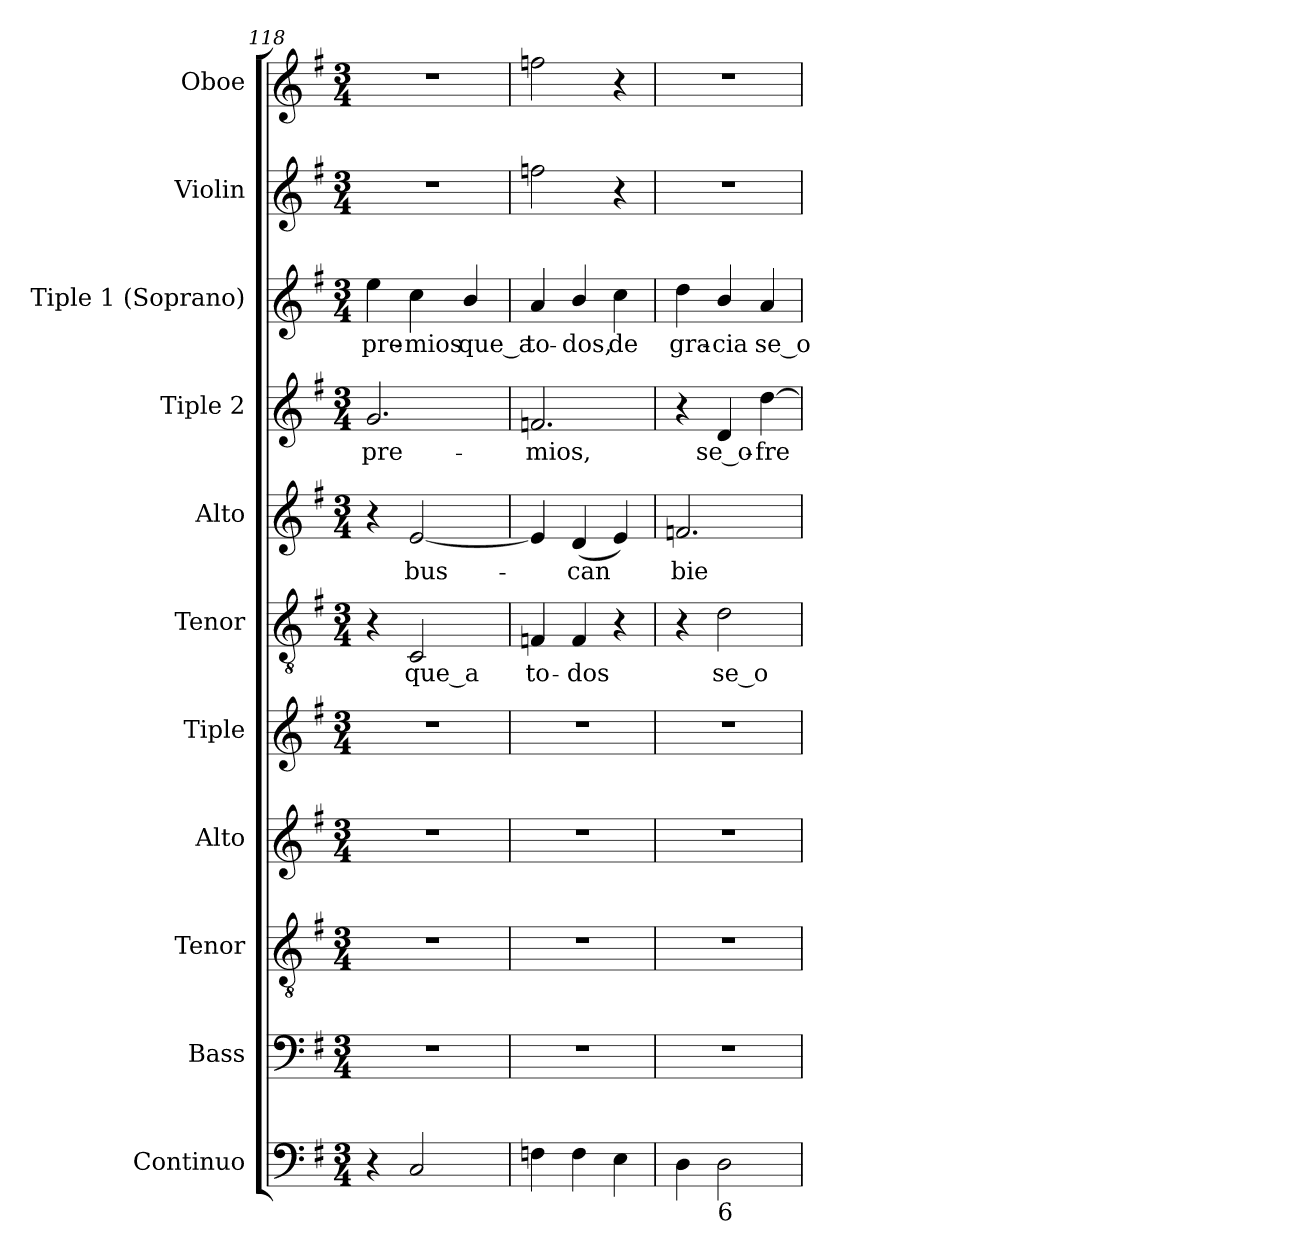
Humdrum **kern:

**kern	**kern	**kern	**kern	**kern	**kern	**text	**kern	**text	**kern	**text	**kern	**text	**kern	**kern
*part11	*part10	*part9	*part8	*part7	*part6	*part6	*part5	*part5	*part4	*part4	*part3	*part3	*part2	*part1
*staff11	*staff10	*staff9	*staff8	*staff7	*staff6	*staff6	*staff5	*staff5	*staff4	*staff4	*staff3	*staff3	*staff2	*staff1
*I"Continuo	*I"Bass	*I"Tenor	*I"Alto	*I"Tiple	*I"Tenor	*	*I"Alto	*	*I"Tiple 2	*	*I"Tiple 1 (Soprano)	*	*I"Violin	*I"Oboe
*I'Cont.	*I'B.	*I'T.	*I'A.	*	*I'T.	*	*I'A.	*	*	*	*I'S1.	*	*I'Vln.	*I'Ob.
*clefF4	*clefF4	*clefGv2	*clefG2	*clefG2	*clefGv2	*	*clefG2	*	*clefG2	*	*clefG2	*	*clefG2	*clefG2
*	*	*ITrd7c12	*	*	*ITrd7c12	*	*	*	*	*	*	*	*	*
*k[f#]	*k[f#]	*k[f#]	*k[f#]	*k[f#]	*k[f#]	*	*k[f#]	*	*k[f#]	*	*k[f#]	*	*k[f#]	*k[f#]
*G:	*G:	*G:	*G:	*G:	*G:	*	*G:	*	*G:	*	*G:	*	*G:	*G:
*M3/4	*M3/4	*M3/4	*M3/4	*M3/4	*M3/4	*	*M3/4	*	*M3/4	*	*M3/4	*	*M3/4	*M3/4
=118	=118	=118	=118	=118	=118	=118	=118	=118	=118	=118	=118	=118	=118	=118
!	!LO:N:vis=1	!LO:N:vis=1	!LO:N:vis=1	!LO:N:vis=1	!	!	!	!	!	!	!	!	!	!
!	!	!	!	!	!	!	!	!	!	!LO:LY:b:color=#000000	!	!	!	!
!	!	!	!	!	!	!	!	!	!	!	!	!LO:LY:b:color=#000000	!LO:N:vis=1	!LO:N:vis=1
4r	2.r	2.r	2.r	2.r	4r	.	4r	.	2.gi/	pre-	4eei\	pre-	2.r	2.r
!	!	!	!	!	!	!LO:LY:b:color=#000000	!	!	!	!	!	!	!	!
!	!	!	!	!	!	!	!	!LO:LY:b:color=#000000	!	!	!	!	!	!
!	!	!	!	!	!	!	!	!	!	!	!	!LO:LY:b:color=#000000	!	!
2Ci/	.	.	.	.	2CCi/	que_a	[2ei/	bus-	.	.	4cci\	-mios	.	.
!	!	!	!	!	!	!	!	!	!	!	!	!LO:LY:b:color=#000000	!	!
.	.	.	.	.	.	.	.	.	.	.	4bi/	que_a	.	.
!!LO:PB:g=z
=119	=119	=119	=119	=119	=119	=119	=119	=119	=119	=119	=119	=119	=119	=119
!	!LO:N:vis=1	!LO:N:vis=1	!LO:N:vis=1	!LO:N:vis=1	!	!	!	!	!	!	!	!	!	!
!	!	!	!	!	!	!LO:LY:b:color=#000000	!	!	!	!	!	!	!	!
!	!	!	!	!	!	!	!	!	!	!LO:LY:b:color=#000000	!	!	!	!
!	!	!	!	!	!	!	!	!	!	!	!	!LO:LY:b:color=#000000	!	!
4Fni\	2.r	2.r	2.r	2.r	4FFni/	to-	4ei/]	.	2.fni/	-mios,	4ai/	to-	2ffni\	2ffni\
!	!	!	!	!	!	!LO:LY:b:color=#000000	!	!	!	!	!	!	!	!
!	!	!	!	!	!	!	!	!LO:LY:b:color=#000000	!	!	!	!	!	!
!	!	!	!	!	!	!	!	!	!	!	!	!LO:LY:b:color=#000000	!	!
4Fi\	.	.	.	.	4FFi/	-dos	(4di/	-can	.	.	4bi/	-dos,	.	.
!	!	!	!	!	!	!	!	!	!	!	!	!LO:LY:b:color=#000000	!	!
4Ei\	.	.	.	.	4r	.	4ei/)	.	.	.	4cci\	de	4r	4r
=120	=120	=120	=120	=120	=120	=120	=120	=120	=120	=120	=120	=120	=120	=120
!	!LO:N:vis=1	!LO:N:vis=1	!LO:N:vis=1	!LO:N:vis=1	!	!	!	!	!	!	!	!	!	!
!	!	!	!	!	!	!	!	!LO:LY:b:color=#000000	!	!	!	!	!	!
!	!	!	!	!	!	!	!	!	!	!	!	!LO:LY:b:color=#000000	!LO:N:vis=1	!LO:N:vis=1
4Di\	2.r	2.r	2.r	2.r	4r	.	2.fni/	bie-	4r	.	4ddi\	gra-	2.r	2.r
!	!	!	!	!	!	!LO:LY:b:color=#000000	!	!	!	!	!	!	!	!
!	!	!	!	!	!	!	!	!	!	!LO:LY:b:color=#000000	!	!	!	!
!LO:TX:b:t=6	!	!	!	!	!	!	!	!	!	!	!	!	!	!
!	!	!	!	!	!	!	!	!	!	!	!	!LO:LY:b:color=#000000	!	!
2Di\	.	.	.	.	2Di\	se_o-	.	.	4di/	se_o-	4bi/	-cia	.	.
!	!	!	!	!	!	!	!	!	!	!LO:LY:b:color=#000000	!	!	!	!
!	!	!	!	!	!	!	!	!	!	!	!	!LO:LY:b:color=#000000	!	!
.	.	.	.	.	.	.	.	.	[4ddi\	-fre-	4ai/	se_o-	.	.
=	=	=	=	=	=	=	=	=	=	=	=	=	=	=
*-	*-	*-	*-	*-	*-	*-	*-	*-	*-	*-	*-	*-	*-	*-
